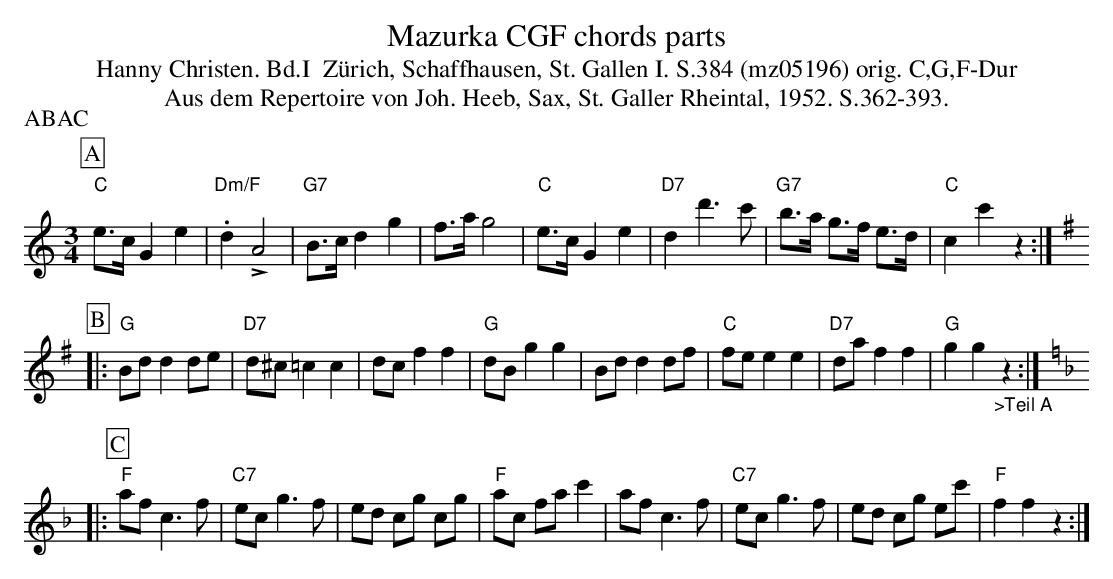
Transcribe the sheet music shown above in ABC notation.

X:1
T: Mazurka CGF chords parts
T:Hanny Christen. Bd.I  Zürich, Schaffhausen, St. Gallen I. S.384 (mz05196) orig. C,G,F-Dur
T: Aus dem Repertoire von Joh. Heeb, Sax, St. Galler Rheintal, 1952. S.362-393.
P:ABAC
M:3/4
L:1/8
K:C %%MIDI gchordon
[P:A] "C"e>cG2e2 | "Dm/F".d2!>!A4 | "G7"B>cd2g2 | f>ag4 | "C"e>cG2e2 | "D7"d2d'3c' | "G7"b>a g>f e>d | "C"c2c'2z2 :|  [K:G]
[P:B] |:"G"Bdd2de | "D7"d^c =c2c2 | dcf2f2 | "G"dBg2g2 | Bdd2df | "C"fee2e2 | "D7"daf2f2 | "G"g2g2"_>Teil A"z2 :| [P:C] [K:F]
|: "F"afc3f | "C7"ec g3f | ed cg cg | "F"ac fac'2 | af c3f | "C7"ecg3f | ed cg ec' | "F"f2f2z2 :|
